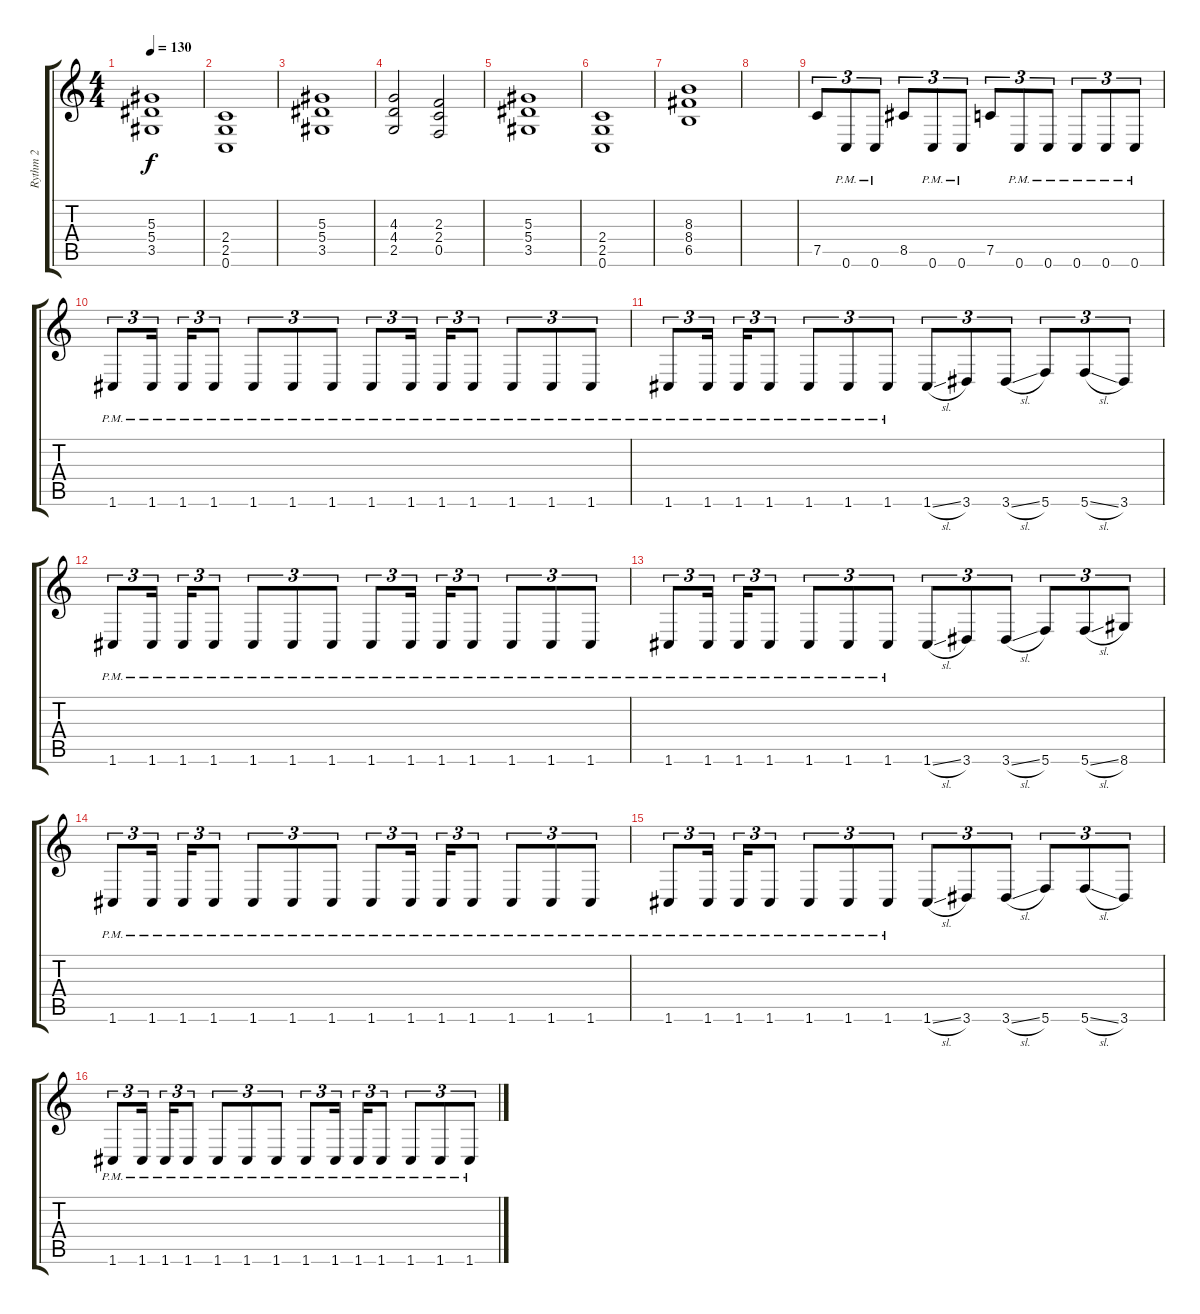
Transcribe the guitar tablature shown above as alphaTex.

\track ("Rythm 2" "Rythm 2") {instrument distortionguitar}
\staff {score tabs}
\tuning (C4 G3 Eb3 Bb2 F2 C2) {hide}
\ts (4 4)
\tempo 130
\clef g2
\ks c
(5.3 5.4 3.5).1{dy f} |
(2.4 2.5 0.6).1 |
(5.3 5.4 3.5).1 |
(4.3 4.4 2.5).2 (2.3 2.4 0.5).2 |
(5.3 5.4 3.5).1 |
(2.4 2.5 0.6).1 |
(8.3 8.4 6.5).1 |
|
7.5.8{tu (3 2)} 0.6{pm}.8{tu (3 2)} 0.6{pm}.8{tu (3 2)} 8.5.8{tu (3 2)} 0.6{pm}.8{tu (3 2)} 0.6{pm}.8{tu (3 2)} 7.5.8{tu (3 2)} 0.6{pm}.8{tu (3 2)} 0.6{pm}.8{tu (3 2)} 0.6{pm}.8{tu (3 2)} 0.6{pm}.8{tu (3 2)} 0.6{pm}.8{tu (3 2)} |
1.6{pm}.8{tu (3 2)} 1.6{pm}.16{tu (3 2) beam splitsecondary} 1.6{pm}.16{tu (3 2)} 1.6{pm}.8{tu (3 2)} 1.6{pm}.8{tu (3 2)} 1.6{pm}.8{tu (3 2)} 1.6{pm}.8{tu (3 2)} 1.6{pm}.8{tu (3 2)} 1.6{pm}.16{tu (3 2) beam splitsecondary} 1.6{pm}.16{tu (3 2)} 1.6{pm}.8{tu (3 2)} 1.6{pm}.8{tu (3 2)} 1.6{pm}.8{tu (3 2)} 1.6{pm}.8{tu (3 2)} |
1.6{pm}.8{tu (3 2)} 1.6{pm}.16{tu (3 2) beam splitsecondary} 1.6{pm}.16{tu (3 2)} 1.6{pm}.8{tu (3 2)} 1.6{pm}.8{tu (3 2)} 1.6{pm}.8{tu (3 2)} 1.6{pm}.8{tu (3 2)} 1.6{sl}.8{tu (3 2)} 3.6.8{tu (3 2)} 3.6{sl}.8{tu (3 2)} 5.6.8{tu (3 2)} 5.6{sl}.8{tu (3 2)} 3.6.8{tu (3 2)} |
1.6{pm}.8{tu (3 2)} 1.6{pm}.16{tu (3 2) beam splitsecondary} 1.6{pm}.16{tu (3 2)} 1.6{pm}.8{tu (3 2)} 1.6{pm}.8{tu (3 2)} 1.6{pm}.8{tu (3 2)} 1.6{pm}.8{tu (3 2)} 1.6{pm}.8{tu (3 2)} 1.6{pm}.16{tu (3 2) beam splitsecondary} 1.6{pm}.16{tu (3 2)} 1.6{pm}.8{tu (3 2)} 1.6{pm}.8{tu (3 2)} 1.6{pm}.8{tu (3 2)} 1.6{pm}.8{tu (3 2)} |
1.6{pm}.8{tu (3 2)} 1.6{pm}.16{tu (3 2) beam splitsecondary} 1.6{pm}.16{tu (3 2)} 1.6{pm}.8{tu (3 2)} 1.6{pm}.8{tu (3 2)} 1.6{pm}.8{tu (3 2)} 1.6{pm}.8{tu (3 2)} 1.6{sl}.8{tu (3 2)} 3.6.8{tu (3 2)} 3.6{sl}.8{tu (3 2)} 5.6.8{tu (3 2)} 5.6{sl}.8{tu (3 2)} 8.6.8{tu (3 2)} |
1.6{pm}.8{tu (3 2)} 1.6{pm}.16{tu (3 2) beam splitsecondary} 1.6{pm}.16{tu (3 2)} 1.6{pm}.8{tu (3 2)} 1.6{pm}.8{tu (3 2)} 1.6{pm}.8{tu (3 2)} 1.6{pm}.8{tu (3 2)} 1.6{pm}.8{tu (3 2)} 1.6{pm}.16{tu (3 2) beam splitsecondary} 1.6{pm}.16{tu (3 2)} 1.6{pm}.8{tu (3 2)} 1.6{pm}.8{tu (3 2)} 1.6{pm}.8{tu (3 2)} 1.6{pm}.8{tu (3 2)} |
1.6{pm}.8{tu (3 2)} 1.6{pm}.16{tu (3 2) beam splitsecondary} 1.6{pm}.16{tu (3 2)} 1.6{pm}.8{tu (3 2)} 1.6{pm}.8{tu (3 2)} 1.6{pm}.8{tu (3 2)} 1.6{pm}.8{tu (3 2)} 1.6{sl}.8{tu (3 2)} 3.6.8{tu (3 2)} 3.6{sl}.8{tu (3 2)} 5.6.8{tu (3 2)} 5.6{sl}.8{tu (3 2)} 3.6.8{tu (3 2)} |
1.6{pm}.8{tu (3 2)} 1.6{pm}.16{tu (3 2) beam splitsecondary} 1.6{pm}.16{tu (3 2)} 1.6{pm}.8{tu (3 2)} 1.6{pm}.8{tu (3 2)} 1.6{pm}.8{tu (3 2)} 1.6{pm}.8{tu (3 2)} 1.6{pm}.8{tu (3 2)} 1.6{pm}.16{tu (3 2) beam splitsecondary} 1.6{pm}.16{tu (3 2)} 1.6{pm}.8{tu (3 2)} 1.6{pm}.8{tu (3 2)} 1.6{pm}.8{tu (3 2)} 1.6{pm}.8{tu (3 2)}
